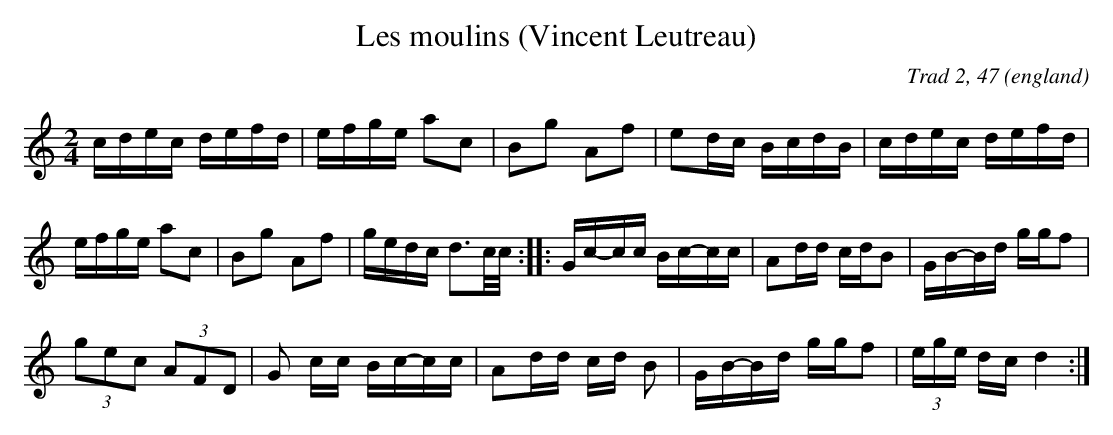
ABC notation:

X:1
T:Les moulins (Vincent Leutreau)
O:england
C:Trad 2, 47
M:2/4
L:1/16
K:C
cdec defd|efge a2c2|B2g2 A2f2|\
e2dc BcdB|cdec defd|
efge a2c2|B2g2 A2f2|gedc d3c/c/:|\
|:Gc-cc Bc-cc|A2dd cdB2|GB-Bd ggf2|
(3g2e2c2 (3A2F2D2|G2 cc Bc-cc|A2dd cd B2|\
GB-Bd ggf2|(3ege dc d4:|
